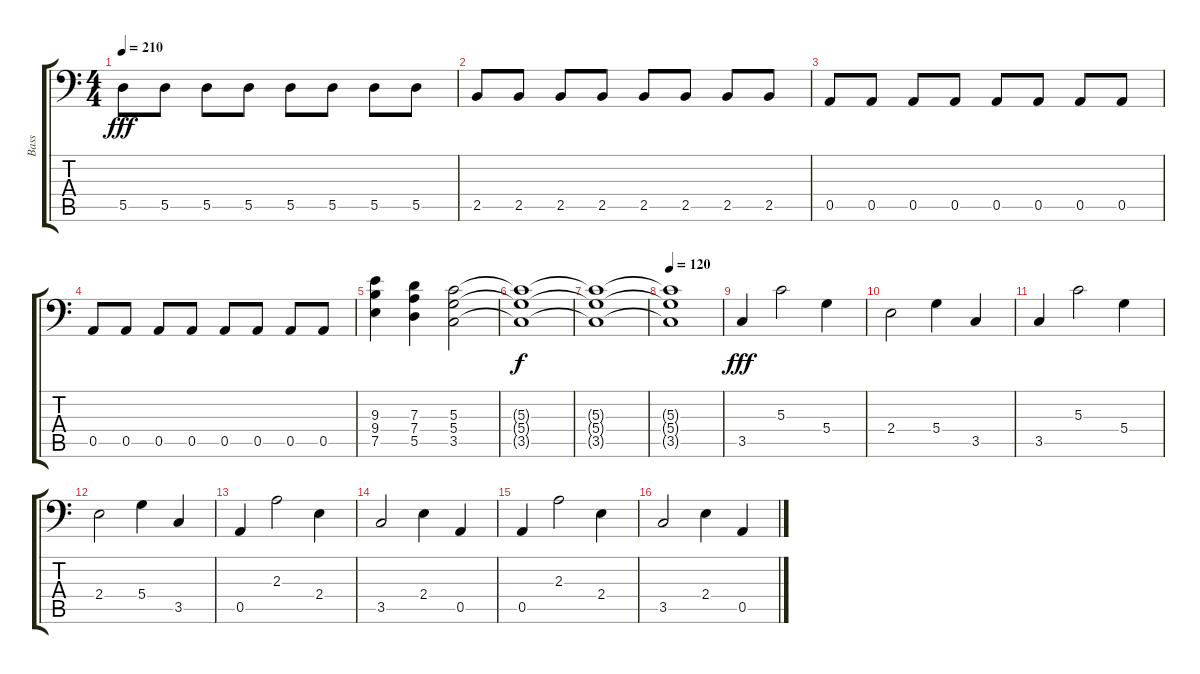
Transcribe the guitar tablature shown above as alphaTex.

\track ("Bass" "Bass") {instrument electricbassfinger}
\staff {score tabs}
\tuning (E3 B2 G2 D2 A1 E1) {hide}
\ts (4 4)
\tempo 210
\clef f4
\ks c
5.5.8{dy fff} 5.5.8 5.5.8 5.5.8 5.5.8 5.5.8 5.5.8 5.5.8 |
2.5.8 2.5.8 2.5.8 2.5.8 2.5.8 2.5.8 2.5.8 2.5.8 |
0.5.8 0.5.8 0.5.8 0.5.8 0.5.8 0.5.8 0.5.8 0.5.8 |
0.5.8 0.5.8 0.5.8 0.5.8 0.5.8 0.5.8 0.5.8 0.5.8 |
(9.3 9.4 7.5).4 (7.3 7.4 5.5).4 (5.3 5.4 3.5).2 |
(5.3{t} 5.4{t} 3.5{t}).1{dy f} |
(5.3{t} 5.4{t} 3.5{t}).1 |
\tempo 120
(5.3{t} 5.4{t} 3.5{t}).1 |
3.5.4{dy fff} 5.3.2 5.4.4 |
2.4.2 5.4.4 3.5.4 |
3.5.4 5.3.2 5.4.4 |
2.4.2 5.4.4 3.5.4 |
0.5.4 2.3.2 2.4.4 |
3.5.2 2.4.4 0.5.4 |
0.5.4 2.3.2 2.4.4 |
3.5.2 2.4.4 0.5.4
